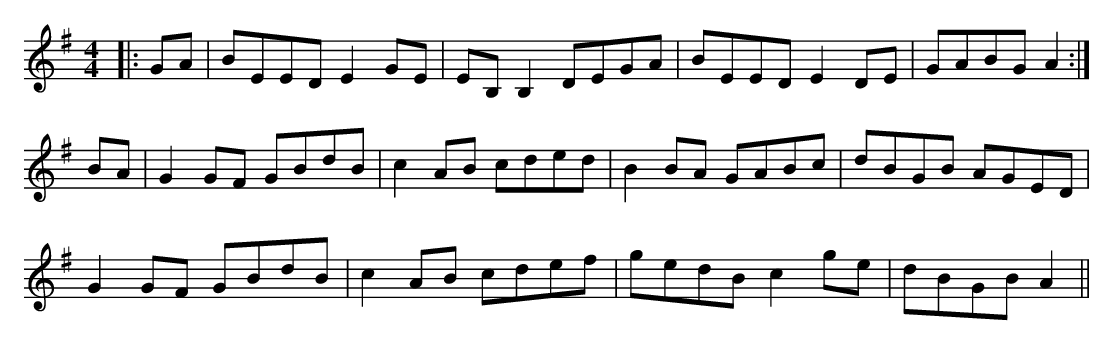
X:1
M:4/4
K:Emin
|:GA|BEED E2GE|EB, B,2 DEGA|BEED E2DE|GABG A2:|
BA|G2GF GBdB|c2AB cded|B2BA GABc|dBGB AGED|
G2GF GBdB|c2AB cdef|gedB c2ge|dBGB A2||
